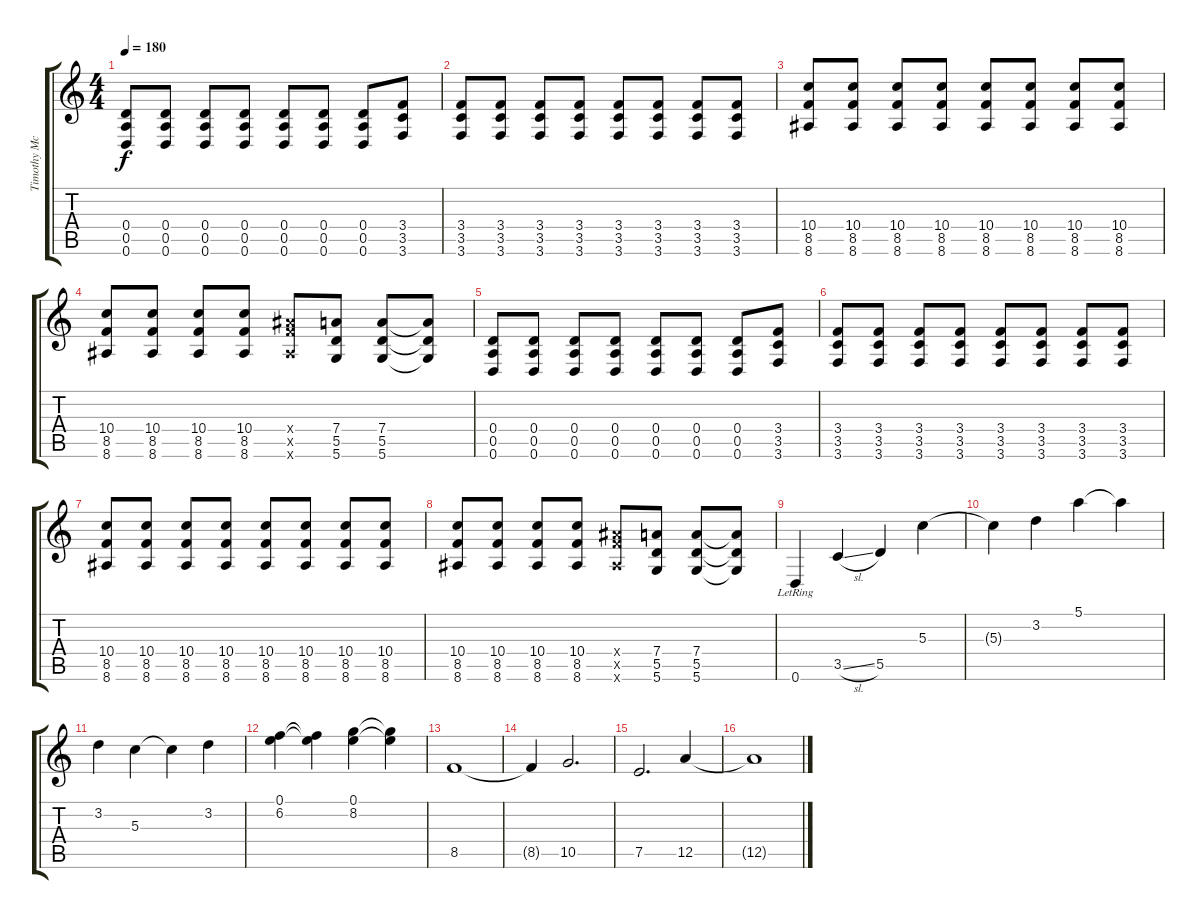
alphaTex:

\track ("Timothy McTague" "Timothy Mc") {instrument distortionguitar}
\staff {score tabs}
\tuning (E4 B3 G3 D3 A2 D2) {hide}
\ts (4 4)
\tempo 180
\clef g2
\ks c
(0.4 0.5 0.6).8{dy f} (0.4 0.5 0.6).8 (0.4 0.5 0.6).8 (0.4 0.5 0.6).8 (0.4 0.5 0.6).8 (0.4 0.5 0.6).8 (0.4 0.5 0.6).8 (3.4 3.5 3.6).8 |
(3.4 3.5 3.6).8 (3.4 3.5 3.6).8 (3.4 3.5 3.6).8 (3.4 3.5 3.6).8 (3.4 3.5 3.6).8 (3.4 3.5 3.6).8 (3.4 3.5 3.6).8 (3.4 3.5 3.6).8 |
(10.4 8.5 8.6).8 (10.4 8.5 8.6).8 (10.4 8.5 8.6).8 (10.4 8.5 8.6).8 (10.4 8.5 8.6).8 (10.4 8.5 8.6).8 (10.4 8.5 8.6).8 (10.4 8.5 8.6).8 |
(10.4 8.5 8.6).8 (10.4 8.5 8.6).8 (10.4 8.5 8.6).8 (10.4 8.5 8.6).8 (8.4{x} 8.5{x} 8.6{x}).8 (7.4 5.5 5.6).8 (7.4 5.5 5.6).8 (7.4{t} 5.5{t} 5.6{t}).8 |
(0.4 0.5 0.6).8 (0.4 0.5 0.6).8 (0.4 0.5 0.6).8 (0.4 0.5 0.6).8 (0.4 0.5 0.6).8 (0.4 0.5 0.6).8 (0.4 0.5 0.6).8 (3.4 3.5 3.6).8 |
(3.4 3.5 3.6).8 (3.4 3.5 3.6).8 (3.4 3.5 3.6).8 (3.4 3.5 3.6).8 (3.4 3.5 3.6).8 (3.4 3.5 3.6).8 (3.4 3.5 3.6).8 (3.4 3.5 3.6).8 |
(10.4 8.5 8.6).8 (10.4 8.5 8.6).8 (10.4 8.5 8.6).8 (10.4 8.5 8.6).8 (10.4 8.5 8.6).8 (10.4 8.5 8.6).8 (10.4 8.5 8.6).8 (10.4 8.5 8.6).8 |
(10.4 8.5 8.6).8 (10.4 8.5 8.6).8 (10.4 8.5 8.6).8 (10.4 8.5 8.6).8 (8.4{x} 8.5{x} 8.6{x}).8 (7.4 5.5 5.6).8 (7.4 5.5 5.6).8 (7.4{t} 5.5{t} 5.6{t}).8 |
0.6{lr}.4 3.5{sl}.4 5.5.4 5.3.4 |
5.3{t}.4 3.2.4 5.1.4 5.1{t}.4 |
3.2.4 5.3.4 5.3{t}.4 3.2.4 |
(0.1 6.2).4 (0.1{t} 6.2{t}).4 (0.1 8.2).4 (0.1{t} 8.2{t}).4 |
8.5.1 |
8.5{t}.4 10.5.2{d} |
7.5.2{d} 12.5.4 |
12.5{t}.1
